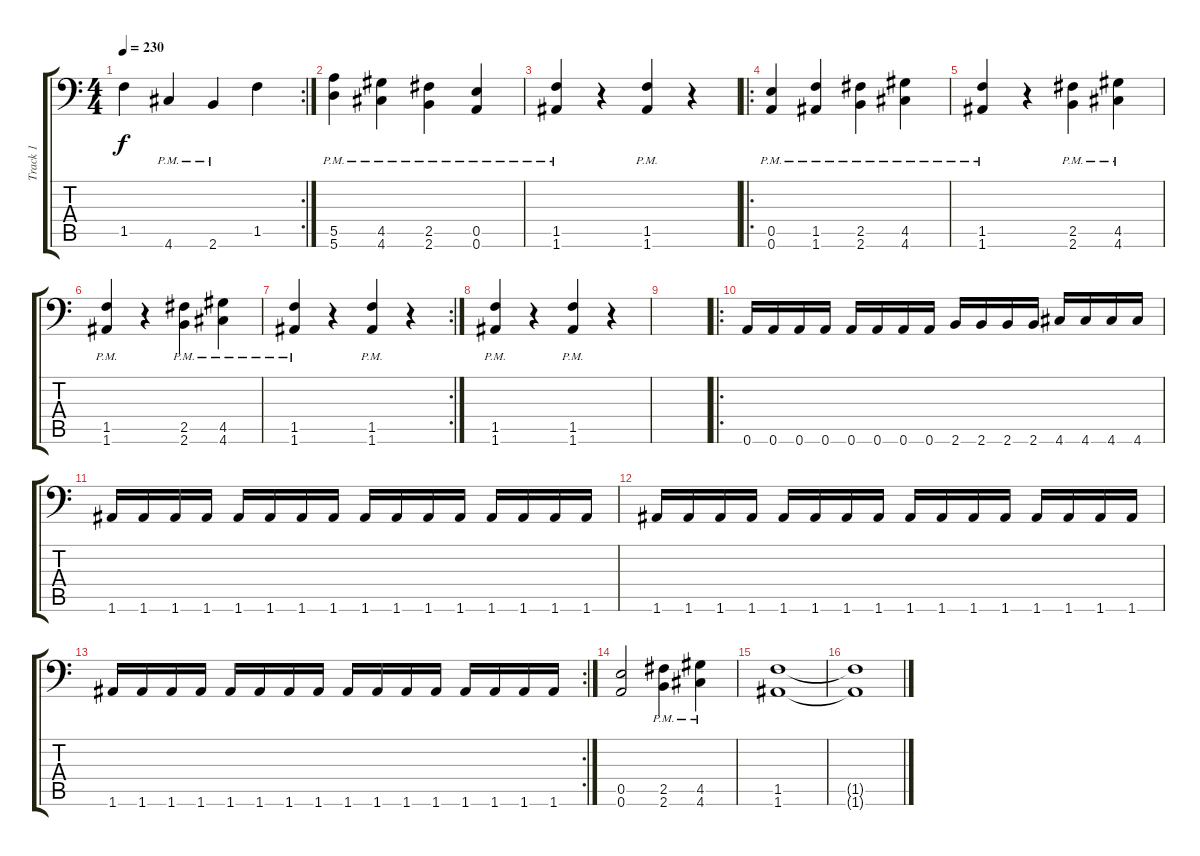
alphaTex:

\track ("Track 1" "Track 1") {instrument distortionguitar}
\staff {score tabs}
\tuning (B3 Gb3 D3 A2 E2 A1) {hide}
\rc 2
\ts (4 4)
\tempo 230
\clef f4
\ks c
1.5.4{dy f} 4.6{pm}.4 2.6{pm}.4 1.5.4 |
(5.5{pm} 5.6{pm}).4 (4.5{pm} 4.6{pm}).4 (2.5{pm} 2.6{pm}).4 (0.5{pm} 0.6{pm}).4 |
(1.5{pm} 1.6{pm}).4 r.4 (1.5{pm} 1.6{pm}).4 r.4 |
\ro
(0.5{pm} 0.6{pm}).4 (1.5{pm} 1.6{pm}).4 (2.5{pm} 2.6{pm}).4 (4.5{pm} 4.6{pm}).4 |
(1.5{pm} 1.6{pm}).4 r.4 (2.5{pm} 2.6{pm}).4 (4.5{pm} 4.6{pm}).4 |
(1.5{pm} 1.6{pm}).4 r.4 (2.5{pm} 2.6{pm}).4 (4.5{pm} 4.6{pm}).4 |
\rc 2
(1.5{pm} 1.6{pm}).4 r.4 (1.5{pm} 1.6{pm}).4 r.4 |
(1.5{pm} 1.6{pm}).4 r.4 (1.5{pm} 1.6{pm}).4 r.4 |
|
\ro
0.6.16 0.6.16 0.6.16 0.6.16 0.6.16 0.6.16 0.6.16 0.6.16 2.6.16 2.6.16 2.6.16 2.6.16 4.6.16 4.6.16 4.6.16 4.6.16 |
1.6.16 1.6.16 1.6.16 1.6.16 1.6.16 1.6.16 1.6.16 1.6.16 1.6.16 1.6.16 1.6.16 1.6.16 1.6.16 1.6.16 1.6.16 1.6.16 |
1.6.16 1.6.16 1.6.16 1.6.16 1.6.16 1.6.16 1.6.16 1.6.16 1.6.16 1.6.16 1.6.16 1.6.16 1.6.16 1.6.16 1.6.16 1.6.16 |
\rc 2
1.6.16 1.6.16 1.6.16 1.6.16 1.6.16 1.6.16 1.6.16 1.6.16 1.6.16 1.6.16 1.6.16 1.6.16 1.6.16 1.6.16 1.6.16 1.6.16 |
(0.5 0.6).2 (2.5{pm} 2.6{pm}).4 (4.5{pm} 4.6{pm}).4 |
(1.5 1.6).1 |
(1.5{t} 1.6{t}).1
